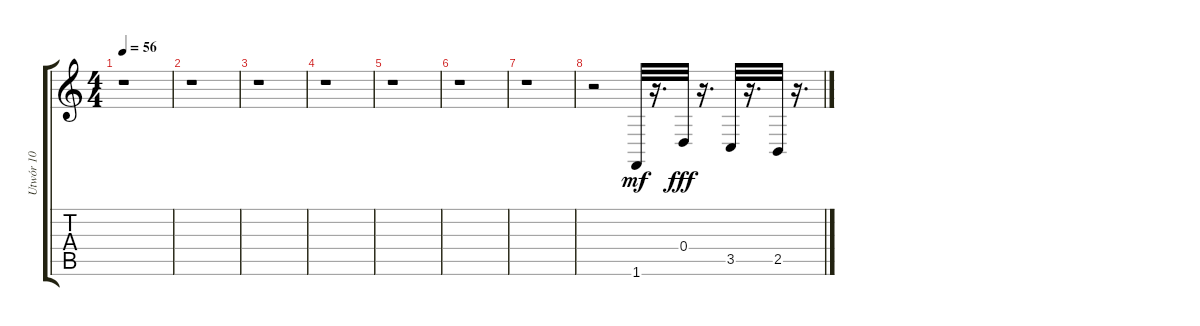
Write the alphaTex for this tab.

\track ("Utwór 10" "Utwór 10") {instrument acousticgrandpiano}
\staff {score tabs}
\tuning (E4 B3 G3 D3 A2 E2) {hide}
\ts (4 4)
\tempo 56
\clef g2
\ks c
r.1{dy mf} |
r.1 |
r.1 |
r.1 |
r.1 |
r.1 |
r.1 |
r.2 1.6.32 r.16{d} 0.4.32{dy fff} r.16{d} 3.5.32 r.16{d} 2.5.32 r.16{d}
